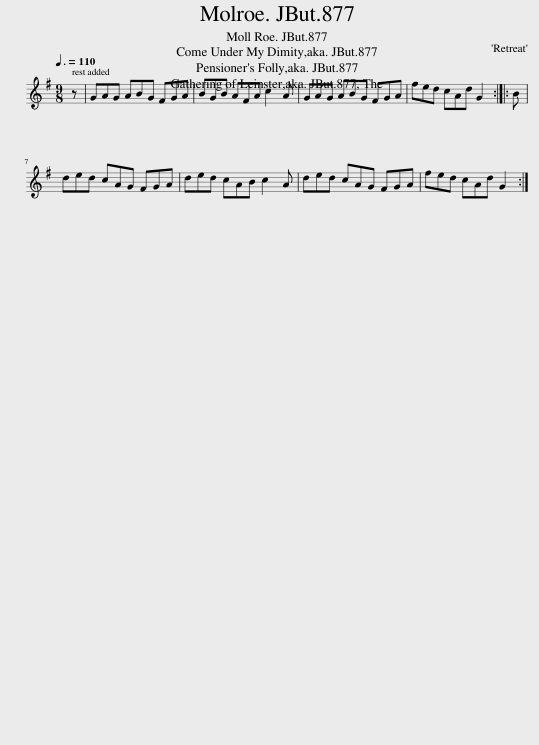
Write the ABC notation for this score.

X:1
L:1/8
Q:3/8=110
M:9/8
I:linebreak $
K:G
V:1 treble
V:1
 z | GAG ABG FGA | BGB AFA c2 A | GAG ABG FGA | fed cAd G2 :: %5
 B |$ ded cAG FGA | ded cAB c2 A | ded cAG FGA | fed cAd G2 :| %10
